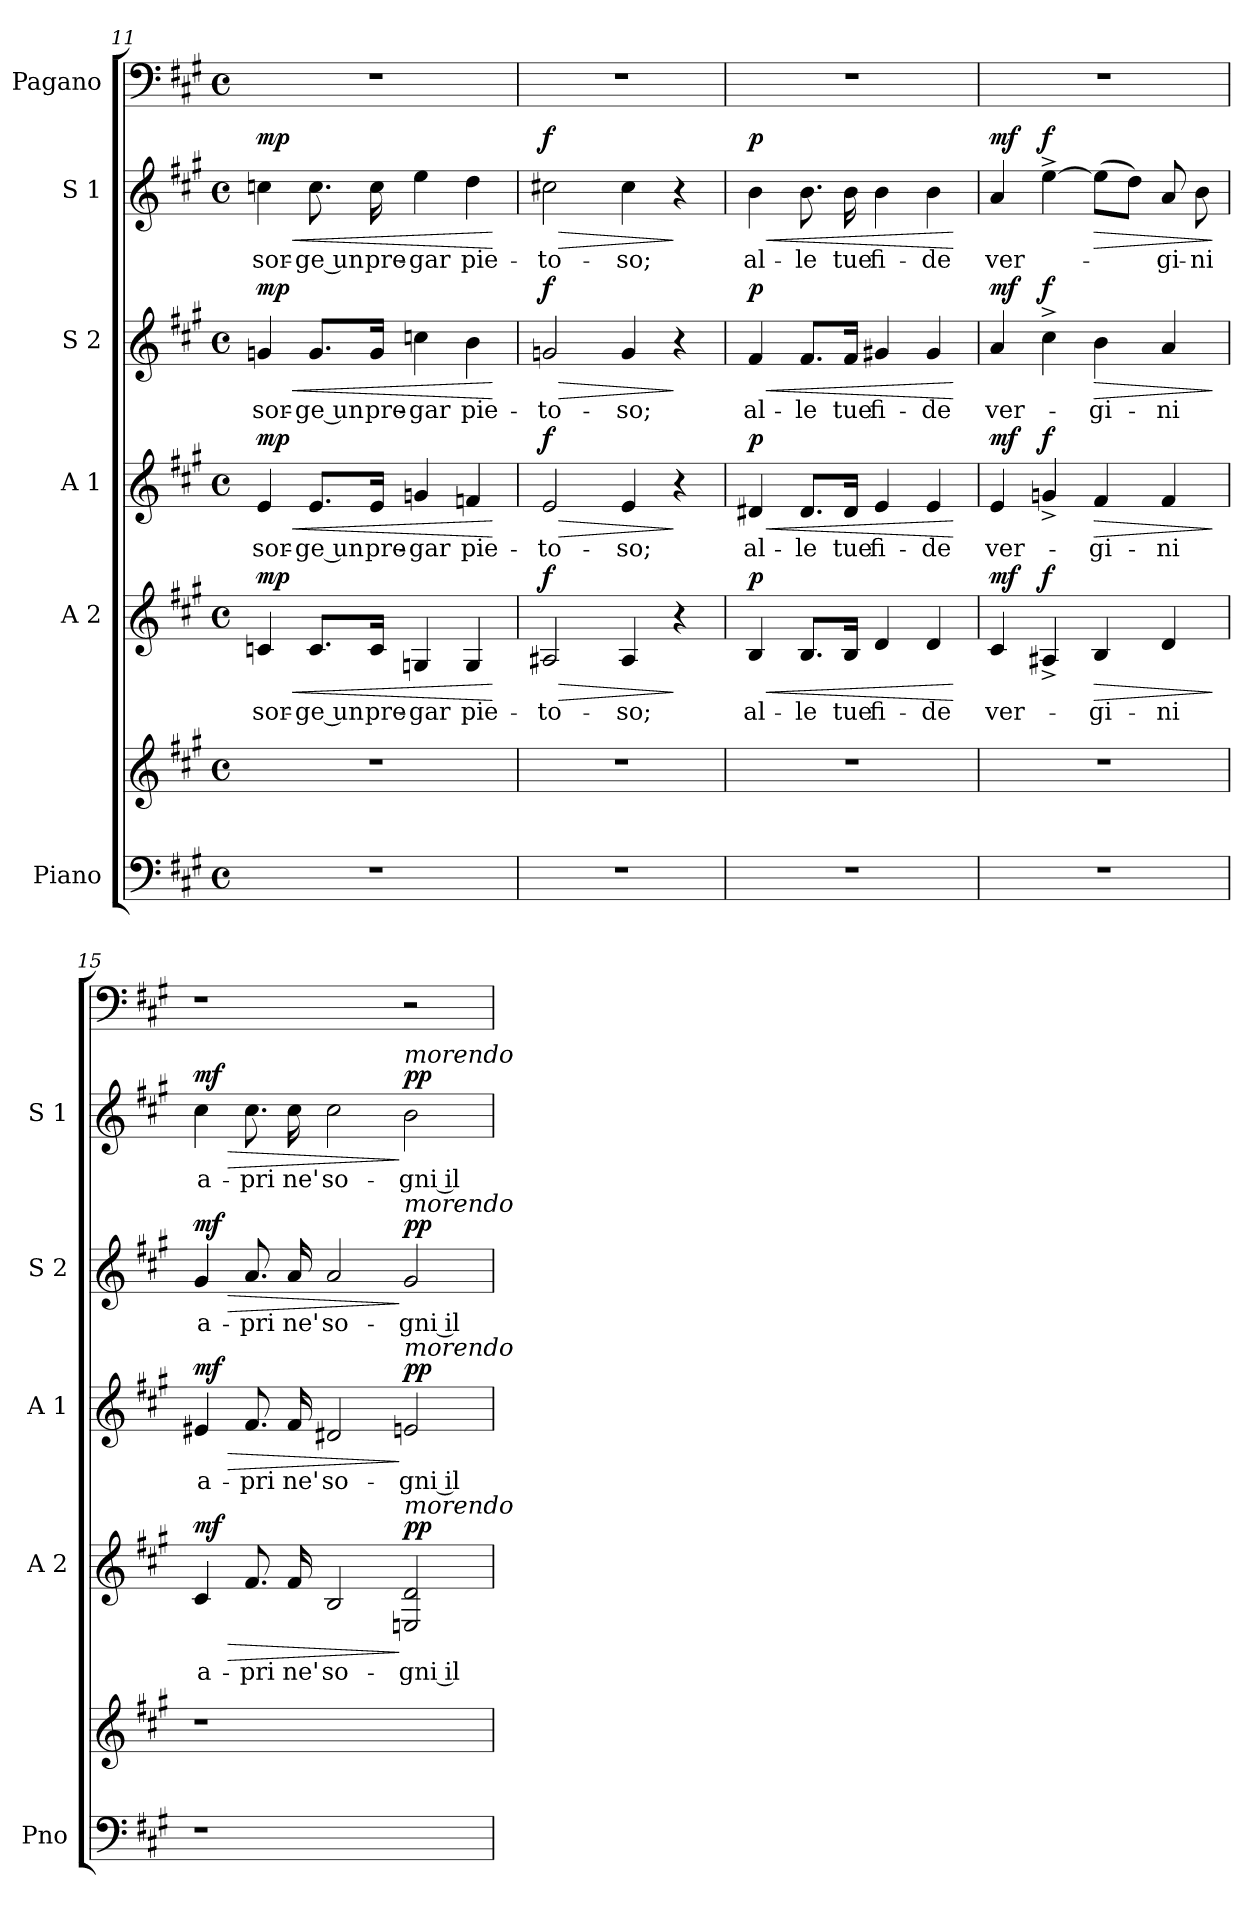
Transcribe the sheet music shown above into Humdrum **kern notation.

**kern	**kern	**kern	**text	**dynam	**kern	**text	**dynam	**kern	**text	**dynam	**kern	**text	**dynam	**kern
*part6	*part6	*part5	*part5	*part5	*part4	*part4	*part4	*part3	*part3	*part3	*part2	*part2	*part2	*part1
*staff7	*staff6	*staff5	*staff5	*staff5	*staff4	*staff4	*staff4	*staff3	*staff3	*staff3	*staff2	*staff2	*staff2	*staff1
*I"Piano	*	*I"A 2	*	*	*I"A 1	*	*	*I"S 2	*	*	*I"S 1	*	*	*I"Pagano
*I'Pno	*	*I'A 2	*	*	*I'A 1	*	*	*I'S 2	*	*	*I'S 1	*	*	*
*clefF4	*clefG2	*clefG2	*	*	*clefG2	*	*	*clefG2	*	*	*clefG2	*	*	*clefF4
*k[f#c#g#]	*k[f#c#g#]	*k[f#c#g#]	*	*	*k[f#c#g#]	*	*	*k[f#c#g#]	*	*	*k[f#c#g#]	*	*	*k[f#c#g#]
*M4/4	*M4/4	*M4/4	*	*	*M4/4	*	*	*M4/4	*	*	*M4/4	*	*	*M4/4
*met(c)	*met(c)	*met(c)	*	*	*met(c)	*	*	*met(c)	*	*	*met(c)	*	*	*met(c)
=11	=11	=11	=11	=11	=11	=11	=11	=11	=11	=11	=11	=11	=11	=11
!	!	!	!LO:LY:b	!LO:HP:b	!	!LO:LY:b	!LO:HP:b	!	!LO:LY:b	!LO:HP:b	!	!LO:LY:b	!LO:HP:b	!
!	!	!	!	!LO:DY:n=1:a	!	!	!LO:DY:n=1:a	!	!	!LO:DY:n=1:a	!	!	!LO:DY:n=1:a	!
1r	1r	4cn/	sor-	< mp	4e/	sor-	< mp	4gn/	sor-	< mp	4ccn\	sor-	< mp	1r
!	!	!	!LO:LY:b	!	!	!LO:LY:b	!	!	!LO:LY:b	!	!	!LO:LY:b	!	!
.	.	8.c/L	-ge un	.	8.e/L	-ge un	.	8.g/L	-ge un	.	8.cc\	-ge un	.	.
!	!	!	!LO:LY:b	!	!	!LO:LY:b	!	!	!LO:LY:b	!	!	!LO:LY:b	!	!
.	.	16c/Jk	pre-	.	16e/Jk	pre-	.	16g/Jk	pre-	.	16cc\	pre-	.	.
!	!	!	!LO:LY:b	!	!	!LO:LY:b	!	!	!LO:LY:b	!	!	!LO:LY:b	!	!
.	.	4Gn/	-gar	.	4gn/	-gar	.	4ccn\	-gar	.	4ee\	-gar	.	.
!	!	!	!LO:LY:b	!	!	!LO:LY:b	!	!	!LO:LY:b	!	!	!LO:LY:b	!	!
.	.	4G/	pie-	.	4fn/	pie-	.	4b\	pie-	.	4dd\	pie-	.	.
.	.	.	.	[	.	.	[	.	.	[	.	.	[	.
=12	=12	=12	=12	=12	=12	=12	=12	=12	=12	=12	=12	=12	=12	=12
!	!	!	!LO:LY:b	!LO:HP:b	!	!LO:LY:b	!LO:HP:b	!	!LO:LY:b	!LO:HP:b	!	!LO:LY:b	!LO:HP:b	!
!	!	!	!	!LO:DY:n=1:a	!	!	!LO:DY:n=1:a	!	!	!LO:DY:n=1:a	!	!	!LO:DY:n=1:a	!
1r	1r	2A#X/	-to-	> f	2e/	-to-	> f	2gn/	-to-	> f	2cc#X\	-to-	> f	1r
!	!	!	!LO:LY:b	!	!	!LO:LY:b	!	!	!LO:LY:b	!	!	!LO:LY:b	!	!
.	.	4A#/	-so;	.	4e/	-so;	.	4g/	-so;	.	4cc#\	-so;	.	.
.	.	4r	.	]	4r	.	]	4r	.	]	4r	.	]	.
=13	=13	=13	=13	=13	=13	=13	=13	=13	=13	=13	=13	=13	=13	=13
!	!	!	!LO:LY:b	!LO:HP:b	!	!LO:LY:b	!LO:HP:b	!	!LO:LY:b	!LO:HP:b	!	!LO:LY:b	!LO:HP:b	!
!	!	!	!	!LO:DY:n=1:a	!	!	!LO:DY:n=1:a	!	!	!LO:DY:n=1:a	!	!	!LO:DY:n=1:a	!
1r	1r	4B/	al-	< p	4d#X/	al-	< p	4f#/	al-	< p	4b\	al-	< p	1r
!	!	!	!LO:LY:b	!	!	!LO:LY:b	!	!	!LO:LY:b	!	!	!LO:LY:b	!	!
.	.	8.B/L	-le	.	8.d#/L	-le	.	8.f#/L	-le	.	8.b\	-le	.	.
!	!	!	!LO:LY:b	!	!	!LO:LY:b	!	!	!LO:LY:b	!	!	!LO:LY:b	!	!
.	.	16B/Jk	tue	.	16d#/Jk	tue	.	16f#/Jk	tue	.	16b\	tue	.	.
!	!	!	!LO:LY:b	!	!	!LO:LY:b	!	!	!LO:LY:b	!	!	!LO:LY:b	!	!
.	.	4d/	fi-	.	4e/	fi-	.	4g#X/	fi-	.	4b\	fi-	.	.
!	!	!	!LO:LY:b	!	!	!LO:LY:b	!	!	!LO:LY:b	!	!	!LO:LY:b	!	!
.	.	4d/	-de	.	4e/	-de	.	4g#/	-de	.	4b\	-de	.	.
.	.	.	.	[	.	.	[	.	.	[	.	.	[	.
!!LO:LB:g=z
=14	=14	=14	=14	=14	=14	=14	=14	=14	=14	=14	=14	=14	=14	=14
!	!	!	!LO:LY:b	!LO:DY:a	!	!LO:LY:b	!LO:DY:a	!	!LO:LY:b	!LO:DY:a	!	!LO:LY:b	!LO:DY:a	!
1r	1r	4c#/	ver-	mf	4e/	ver-	mf	4a/	ver-	mf	4a/	ver-	mf	1r
!	!	!	!	!LO:DY:a	!	!	!LO:DY:a	!	!	!LO:DY:a	!	!	!LO:DY:a	!
.	.	4A#X^/	.	f	4gn^/	.	f	4cc#^\	.	f	[4ee^\	.	f	.
!	!	!	!LO:LY:b	!LO:HP:b	!	!LO:LY:b	!LO:HP:b	!	!LO:LY:b	!LO:HP:b	!	!	!LO:HP:b	!
.	.	4B/	-gi-	>	4f#/	-gi-	>	4b\	-gi-	>	(>8ee\L]	.	>	.
.	.	.	.	.	.	.	.	.	.	.	8dd\J)	.	.	.
!	!	!	!LO:LY:b	!	!	!LO:LY:b	!	!	!LO:LY:b	!	!	!LO:LY:b	!	!
.	.	4d/	-ni	.	4f#/	-ni	.	4a/	-ni	.	8a/	-gi-	.	.
!	!	!	!	!	!	!	!	!	!	!	!	!LO:LY:b	!	!
.	.	.	.	.	.	.	.	.	.	.	8b\	-ni	.	.
.	.	.	.	]	.	.	]	.	.	]	.	.	]	.
=15	=15	=15	=15	=15	=15	=15	=15	=15	=15	=15	=15	=15	=15	=15
!	!	!	!LO:LY:b	!LO:HP:b	!	!LO:LY:b	!LO:HP:b	!	!LO:LY:b	!LO:HP:b	!	!LO:LY:b	!LO:HP:b	!
!	!	!	!	!LO:DY:n=1:a	!	!	!LO:DY:n=1:a	!	!	!LO:DY:n=1:a	!	!	!LO:DY:n=1:a	!
1r	1r	4c#/	a-	> mf	4e#X/	a-	> mf	4g#/	a-	> mf	4cc#\	a-	> mf	1r
!	!	!	!LO:LY:b	!	!	!LO:LY:b	!	!	!LO:LY:b	!	!	!LO:LY:b	!	!
.	.	8.f#/	-pri	.	8.f#/	-pri	.	8.a/	-pri	.	8.cc#\	-pri	.	.
!	!	!	!LO:LY:b	!	!	!LO:LY:b	!	!	!LO:LY:b	!	!	!LO:LY:b	!	!
.	.	16f#/	ne'	.	16f#/	ne'	.	16a/	ne'	.	16cc#\	ne'	.	.
!	!	!	!LO:LY:b	!	!	!LO:LY:b	!	!	!LO:LY:b	!	!	!LO:LY:b	!	!
.	.	2B/	so-	.	2d#X/	so-	.	2a/	so-	.	2cc#\	so-	.	.
!	!	!	!	!	!	!	!	!	!	!	!LO:TX:a:i:t=morendo	!	!	!
!	!	!	!	!	!	!	!	!LO:TX:a:i:t=morendo	!	!	!	!	!	!
!	!	!	!	!	!LO:TX:a:i:t=morendo	!	!	!	!	!	!	!	!	!
!	!	!LO:TX:a:i:t=morendo	!	!	!	!	!	!	!	!	!	!	!	!
!	!	!	!LO:LY:b	!LO:DY:n=2:a	!	!LO:LY:b	!LO:DY:n=2:a	!	!LO:LY:b	!LO:DY:n=2:a	!	!LO:LY:b	!LO:DY:n=2:a	!
2ryy	2ryy	2En!/ 2d/	-gni il	] pp	2en/	-gni il	] pp	2g#/	-gni il	] pp	2b\	-gni il	] pp	2r
=	=	=	=	=	=	=	=	=	=	=	=	=	=	=
*-	*-	*-	*-	*-	*-	*-	*-	*-	*-	*-	*-	*-	*-	*-
